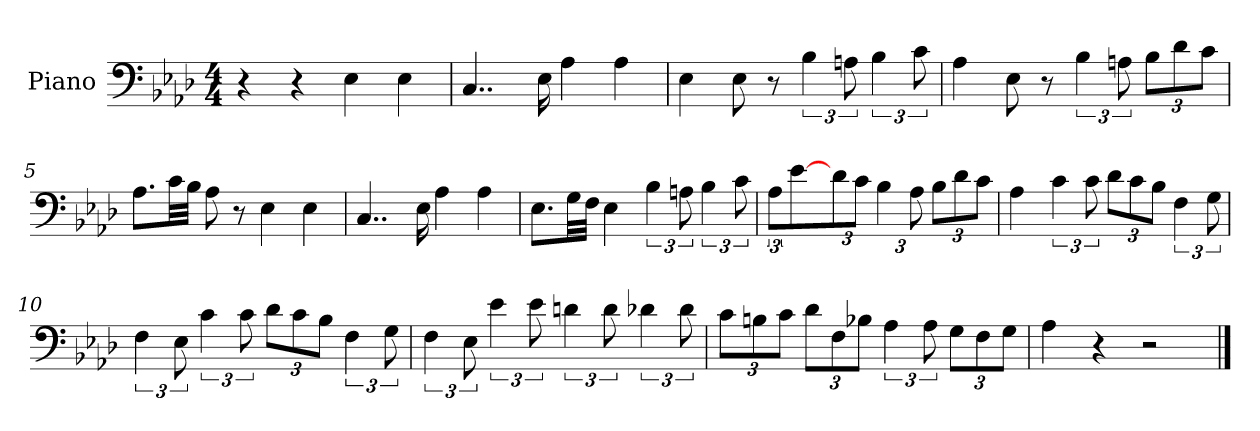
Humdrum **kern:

**kern
*part1
*staff1
*I"Piano
*I'Pno.
*clefF4
*k[b-e-a-d-]
*M4/4
=1
4r
4r
4E-\
4E-\
=2
4..C/
16E-\
4A-\
4A-\
=3
4E-\
8E-\
8r
6B-\
12An\
6B-\
12c\
=4
4A-\
8E-\
8r
6B-\
12An\
*Xbrackettup
12B-\L
12d-\
12c\J
=5
8.A-\L
32c\LL
32B-\JJJ
8A-\
8r
4E-\
4E-\
=6
4..C/
16E-\
4A-\
4A-\
!!LO:LB:g=z
=7
8.E-\L
32G\LL
32F\JJJ
4E-\
*brackettup
6B-\
12An\
6B-\
12c\
=8
12A-\
[4e-\
*Xbrackettup
12d-\
12c\J
6B-\
*brackettup
12A-\
12B-\L
12d-\
12c\J
=9
4A-\
6c\
12c\
*Xbrackettup
12d-\L
12c\
12B-\J
*brackettup
6F\
12G\
=10
6F\
12E-\
6c\
12c\
*Xbrackettup
12d-\L
12c\
12B-\J
*brackettup
6F\
12G\
!!LO:LB:g=z
=11
6F\
12E-\
6e-\
12e-\
6dn\
12d\
6d-X\
12d-\
=12
*Xbrackettup
12c\L
12Bn\
12c\J
12d-\L
12F\
12B-X\J
*brackettup
6A-\
12A-\
*Xbrackettup
12G\L
12F\
12G\J
=13
4A-\
4r
2r
==
*-
